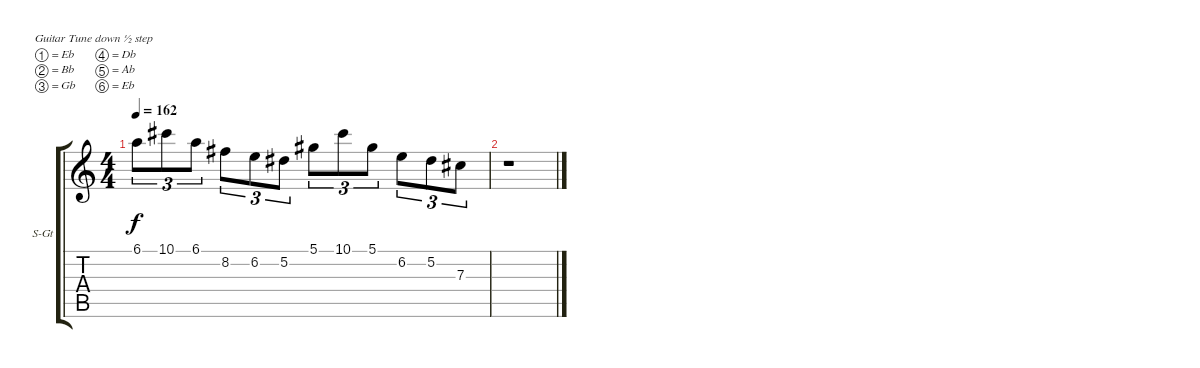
\bracketExtendMode groupsimilarinstruments
\firstSystemTrackNameOrientation horizontal
\otherSystemsTrackNameOrientation horizontal
\track ("Keyboards" "S-Gt") {mute instrument choiraahs}
\staff {score tabs}
\tuning (Eb4 Bb3 Gb3 Db3 Ab2 Eb2)
\displaytranspose 12
\ts (4 4)
\tempo 162
\clef g2
\ks c
6.1.8{tu (3 2) dy f} 10.1.8{tu (3 2)} 6.1.8{tu (3 2)} 8.2.8{tu (3 2)} 6.2.8{tu (3 2)} 5.2.8{tu (3 2)} 5.1.8{tu (3 2)} 10.1.8{tu (3 2)} 5.1.8{tu (3 2)} 6.2.8{tu (3 2)} 5.2.8{tu (3 2)} 7.3.8{tu (3 2)} |
r.1
